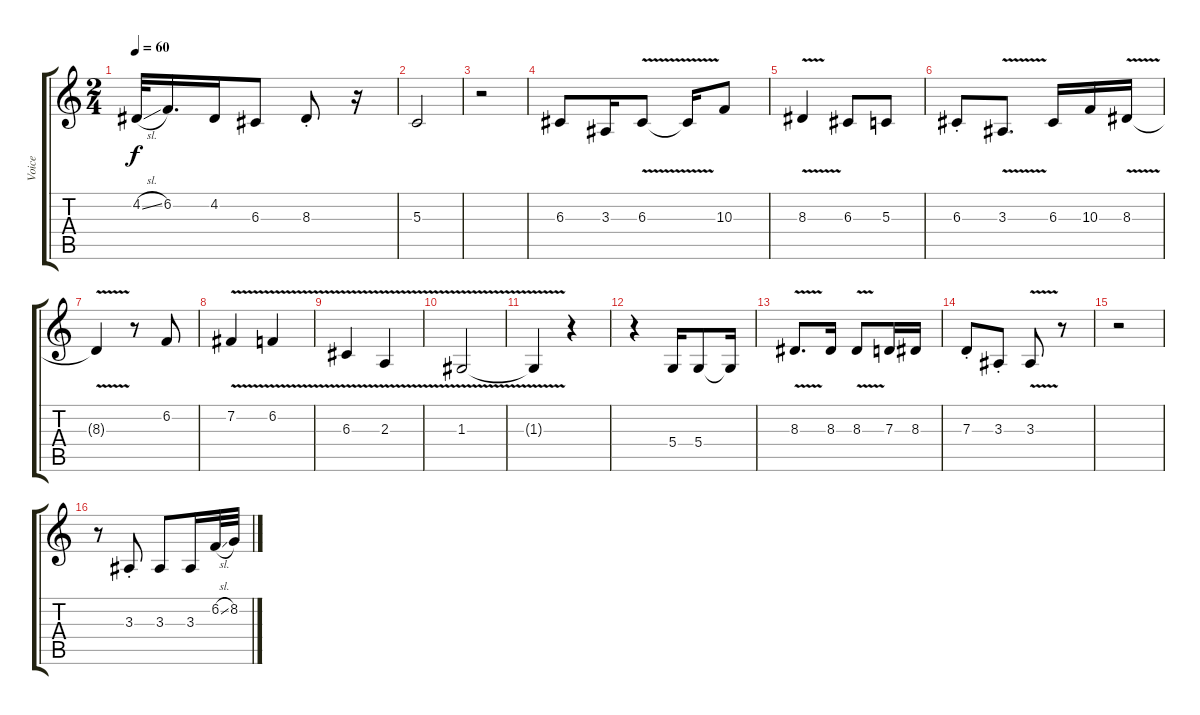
\track ("Voice" "Voice") {instrument choiraahs}
\staff {score tabs}
\tuning (E4 B3 G3 D3 A2 E2) {hide}
\ts (2 4)
\tempo 60
\clef g2
\ks c
4.2{sl}.32{dy f} 6.2.16{d} 4.2.16 6.3.8 8.3{st}.8 r.16 |
5.3.2 |
r.2 |
6.3.8 3.3.16 6.3{v}.8 6.3{t}.16 10.3.8 |
8.3{v}.4 6.3.8 5.3.8 |
6.3{st}.8 3.3{v}.8{d} 6.3.16 10.3.16 8.3{v}.16 |
8.3{t}.4 r.8 6.2.8 |
7.2{v}.4 6.2{v}.4 |
6.3{v}.4 2.3{v}.4 |
1.3{v}.2 |
1.3{t}.4 r.4 |
r.4 5.4.16 5.4.8 5.4{t}.16 |
8.3{v}.8{d} 8.3.16 8.3{v}.8 7.3.16 8.3.16 |
7.3{st}.8 3.3{st}.8 3.3{v}.8 r.8 |
r.2 |
r.8 3.3{st}.8 3.3.8 3.3.16 6.2{sl}.32 8.2.32
